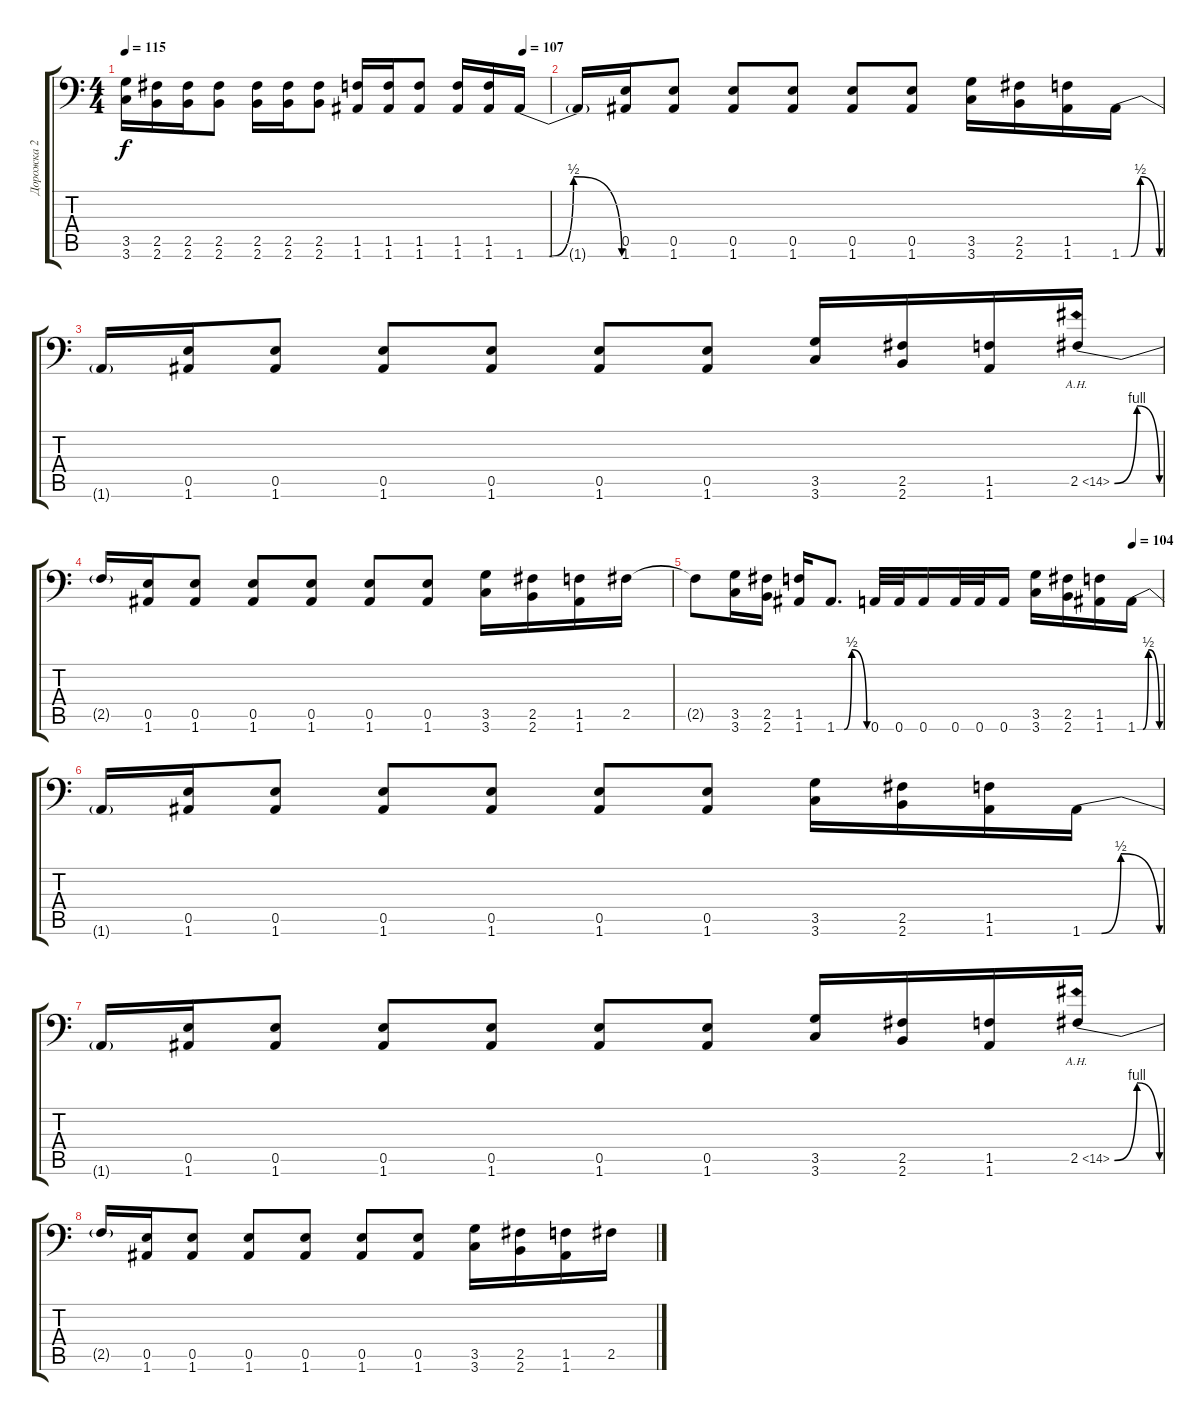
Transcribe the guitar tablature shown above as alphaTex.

\track ("Дорожка 2" "Дорожка 2") {instrument distortionguitar}
\staff {score tabs}
\tuning (B3 Gb3 D3 A2 E2 A1) {hide}
\ts (4 4)
\tempo 115
\tempo (107 0.9375)
\clef f4
\ks c
(3.5{t} 3.6{t}).16{dy f} (2.5 2.6).16 (2.5 2.6).16 (2.5 2.6).8 (2.5 2.6).16 (2.5 2.6).16 (2.5 2.6).8 (1.5 1.6).16 (1.5 1.6).16 (1.5 1.6).8 (1.5 1.6).16 (1.5 1.6).16 1.6{be (custom 0 0 15 0 30 2 60 0)}.16 |
1.6{t}.16 (0.5 1.6).16 (0.5 1.6).8 (0.5 1.6).8 (0.5 1.6).8 (0.5 1.6).8 (0.5 1.6).8 (3.5 3.6).16 (2.5 2.6).16 (1.5 1.6).16 1.6{be (custom 0 0 15 0 30 2 60 0)}.16 |
1.6{t}.16 (0.5 1.6).16 (0.5 1.6).8 (0.5 1.6).8 (0.5 1.6).8 (0.5 1.6).8 (0.5 1.6).8 (3.5 3.6).16 (2.5 2.6).16 (1.5 1.6).16 2.5{be (bendrelease 0 0 30 4 30 4 60 0) ah 12}.16 |
2.5{t}.16 (0.5 1.6).16 (0.5 1.6).8 (0.5 1.6).8 (0.5 1.6).8 (0.5 1.6).8 (0.5 1.6).8 (3.5 3.6).16 (2.5 2.6).16 (1.5 1.6).16 2.5.16 |
\tempo (104 0.9375)
2.5{t}.8 (3.5 3.6).16 (2.5 2.6).16 (1.5 1.6).16 1.6{be (custom 0 0 15 0 30 2 60 0)}.8{d} 0.6.32 0.6.32 0.6.16 0.6.32 0.6.32 0.6.16 (3.5 3.6).16 (2.5 2.6).16 (1.5 1.6).16 1.6{be (custom 0 0 15 0 30 2 60 0)}.16 |
1.6{t}.16 (0.5 1.6).16 (0.5 1.6).8 (0.5 1.6).8 (0.5 1.6).8 (0.5 1.6).8 (0.5 1.6).8 (3.5 3.6).16 (2.5 2.6).16 (1.5 1.6).16 1.6{be (custom 0 0 15 0 30 2 60 0)}.16 |
1.6{t}.16 (0.5 1.6).16 (0.5 1.6).8 (0.5 1.6).8 (0.5 1.6).8 (0.5 1.6).8 (0.5 1.6).8 (3.5 3.6).16 (2.5 2.6).16 (1.5 1.6).16 2.5{be (bendrelease 0 0 30 4 30 4 60 0) ah 12}.16 |
2.5{t}.16 (0.5 1.6).16 (0.5 1.6).8 (0.5 1.6).8 (0.5 1.6).8 (0.5 1.6).8 (0.5 1.6).8 (3.5 3.6).16 (2.5 2.6).16 (1.5 1.6).16 2.5.16
